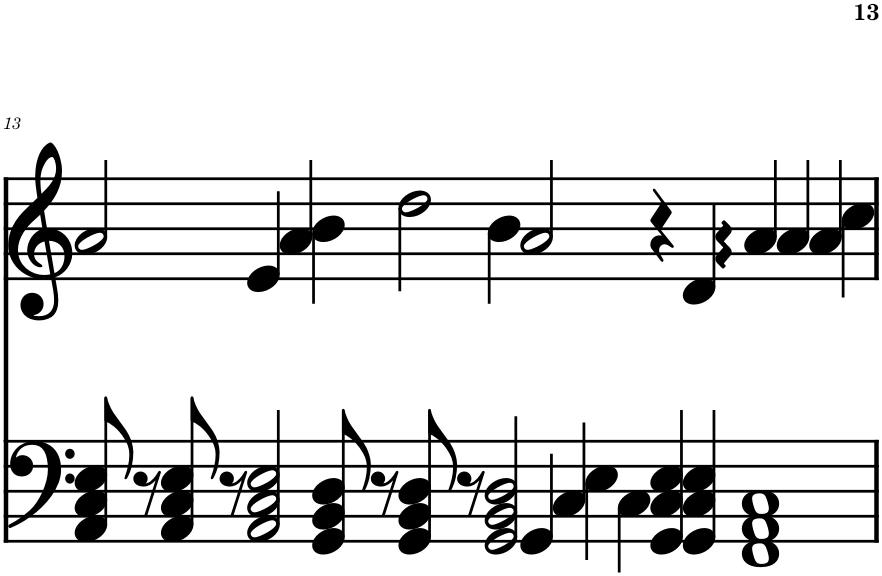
**kern	**kern
*part2	*part1
*staff2	*staff1
*I"Voice	*I"Voice
*I'V	*I'V
!!LO:PB:g=z
*clefF4	*clefG2
*k[]	*k[]
*M4/4	*M4/4
=13	=13
8AA/ 8C/ 8E/	2a/
8r	.
8AA/ 8C/ 8E/	.
8r	.
2AA/ 2C/ 2E/	4e/
.	4a/
8GG/ 8BB/ 8D/	4b\
8r	.
8GG/ 8BB/ 8D/	2dd\
8r	.
2GG/ 2BB/ 2D/	.
.	4b\
4GG/	2a/
4C/	.
4E\	2ryy
4C\	.
4GG/ 4C/ 4E/	4r
4GG/ 4C/ 4E/	4d/
1FF 1AA 1C	4a::/
.	4a/
.	4a/
.	4cc\
=	=
*-	*-
